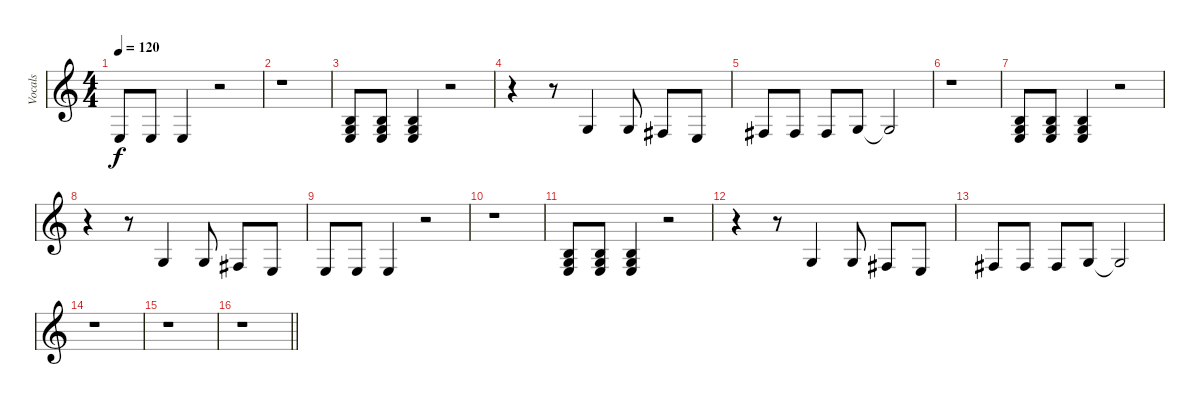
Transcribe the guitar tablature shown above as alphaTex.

\track ("Vocals" "Vocals") {instrument synthvoice}
\staff {score}
\tuning (E4 B3 G3 D3 A2 E2) {hide}
\ts (4 4)
\tempo 120
\clef g2
\ks c
2.4.8{dy f} 2.4.8 2.4.4 r.2 |
r.1 |
(4.3 5.4 7.5).8 (4.3 5.4 7.5).8 (4.3 5.4 7.5).4 r.2 |
r.4 r.8 5.4.4 5.4.8 4.4.8 2.4.8 |
4.4.8 4.4.8 4.4.8 5.4.8 5.4{t}.2 |
r.1 |
(4.3 5.4 7.5).8 (4.3 5.4 7.5).8 (4.3 5.4 7.5).4 r.2 |
r.4 r.8 5.4.4 5.4.8 4.4.8 2.4.8 |
2.4.8 2.4.8 2.4.4 r.2 |
r.1 |
(4.3 5.4 7.5).8 (4.3 5.4 7.5).8 (4.3 5.4 7.5).4 r.2 |
r.4 r.8 5.4.4 5.4.8 4.4.8 2.4.8 |
4.4.8 4.4.8 4.4.8 5.4.8 5.4{t}.2 |
r.1 |
r.1 |
\barLineRight lightlight
r.1
